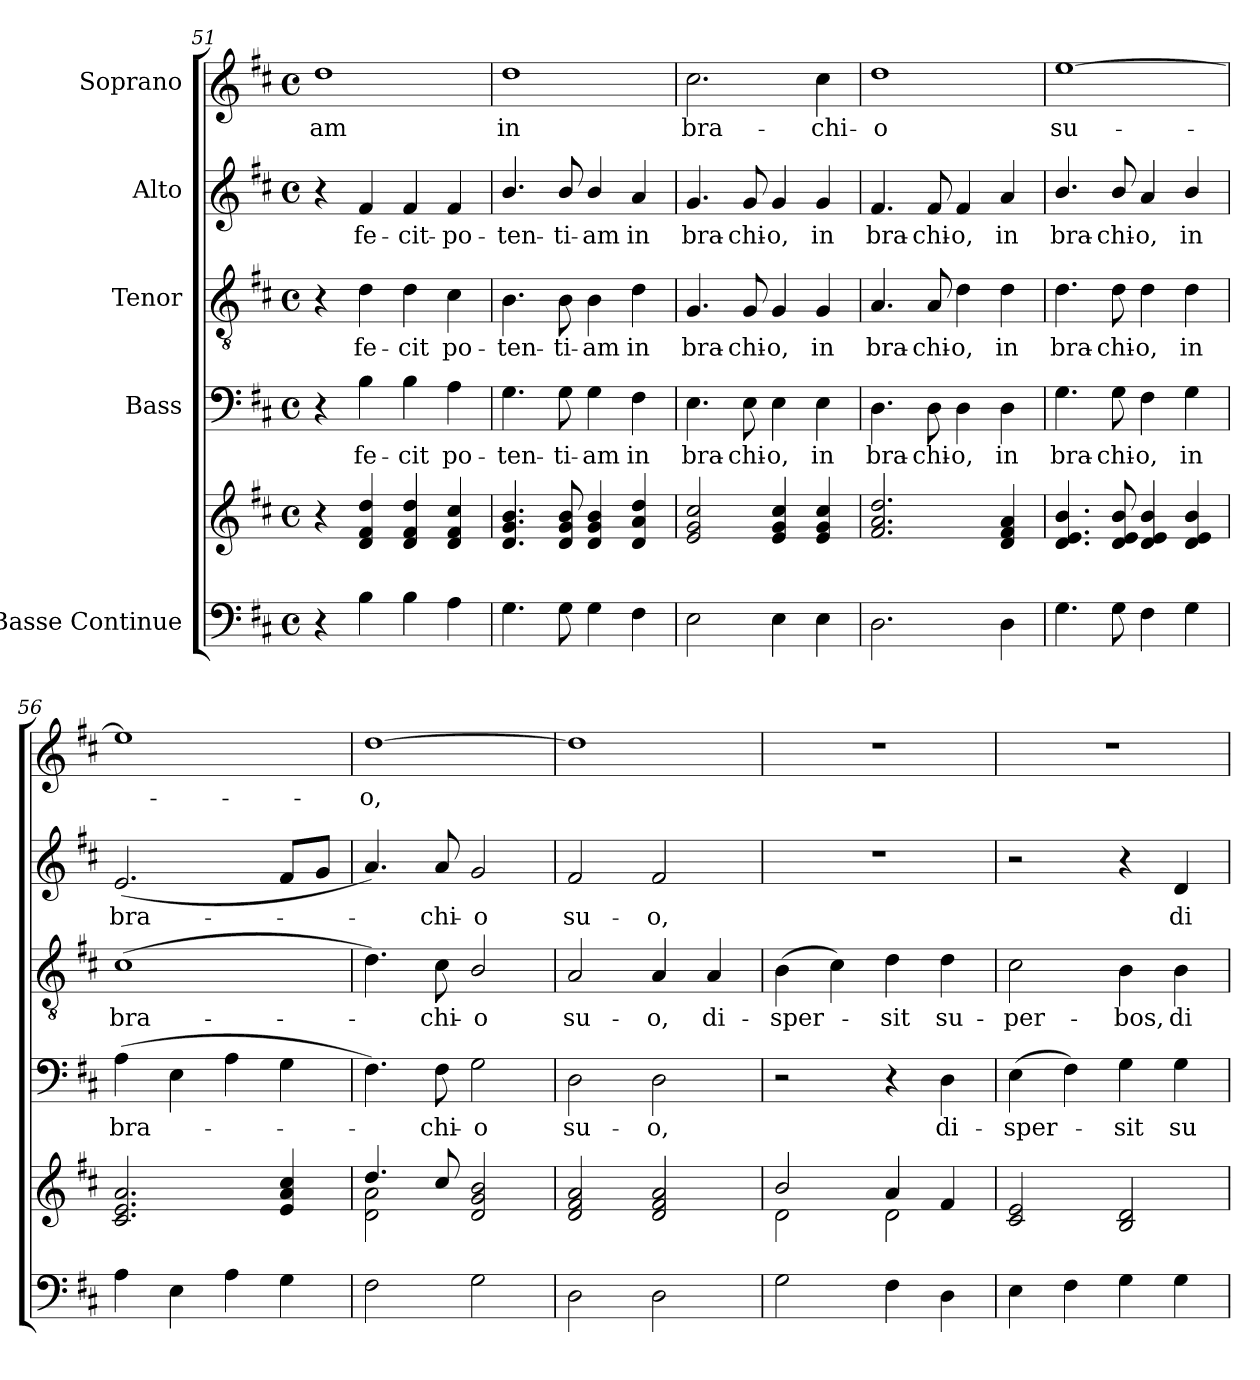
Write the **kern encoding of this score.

**kern	**kern	**kern	**text	**kern	**text	**kern	**text	**kern	**text
*part5	*part5	*part4	*part4	*part3	*part3	*part2	*part2	*part1	*part1
*staff6	*staff5	*staff4	*staff4	*staff3	*staff3	*staff2	*staff2	*staff1	*staff1
*I"Basse Continue	*	*I"Bass	*	*I"Tenor	*	*I"Alto	*	*I"Soprano	*
*clefF4	*clefG2	*clefF4	*	*clefGv2	*	*clefG2	*	*clefG2	*
*k[f#c#]	*k[f#c#]	*k[f#c#]	*	*k[f#c#]	*	*k[f#c#]	*	*k[f#c#]	*
*M4/4	*M4/4	*M4/4	*	*M4/4	*	*M4/4	*	*M4/4	*
*met(c)	*met(c)	*met(c)	*	*met(c)	*	*met(c)	*	*met(c)	*
=51	=51	=51	=51	=51	=51	=51	=51	=51	=51
4r	4r	4r	.	4r	.	4r	.	1dd!	am
4B\	4d/ 4f#/ 4dd/	4B!\	fe-	4d!\	fe-	4f#!/	fe-	.	.
4B\	4d/ 4f#/ 4dd/	4B!\	cit	4d!\	cit	4f#!/	cit-	.	.
4A\	4d/ 4f#/ 4cc#/	4A!\	po-	4c#!\	po-	4f#!/	po-	.	.
=52	=52	=52	=52	=52	=52	=52	=52	=52	=52
4.G\	4.d/ 4.g/ 4.b/	4.G!\	ten-	4.B!\	ten-	4.b!/	ten-	1dd!	in
8G\	8d/ 8g/ 8b/	8G!\	ti-	8B!\	ti-	8b!/	ti-	.	.
4G\	4d/ 4g/ 4b/	4G!\	am	4B!\	am	4b!/	am	.	.
4F#\	4d/ 4a/ 4dd/	4F#!\	in	4d!\	in	4a!/	in	.	.
!!LO:LB:g=z
=53	=53	=53	=53	=53	=53	=53	=53	=53	=53
2E\	2e/ 2g/ 2cc#/	4.E!\	bra-	4.G!/	bra-	4.g!/	bra-	2.cc#!\	bra-
.	.	8E!\	chi-	8G!/	chi-	8g!/	chi-	.	.
4E\	4e/ 4g/ 4cc#/	4E!\	o,	4G!/	o,	4g!/	o,	.	.
4E\	4e/ 4g/ 4cc#/	4E!\	in	4G!/	in	4g!/	in	4cc#!\	chi-
=54	=54	=54	=54	=54	=54	=54	=54	=54	=54
2.D\	2.f#/ 2.a/ 2.dd/	4.D!\	bra-	4.A!/	bra-	4.f#!/	bra-	1dd!	o
.	.	8D!\	chi-	8A!/	chi-	8f#!/	chi-	.	.
.	.	4D!\	o,	4d!\	o,	4f#!/	o,	.	.
4D\	4d/ 4f#/ 4a/	4D!\	in	4d!\	in	4a!/	in	.	.
=55	=55	=55	=55	=55	=55	=55	=55	=55	=55
4.G\	4.d/ 4.e/ 4.b/	4.G!\	bra-	4.d!\	bra-	4.b!/	bra-	[1ee!	su-
8G\	8d/ 8e/ 8b/	8G!\	chi-	8d!\	chi-	8b!/	chi-	.	.
4F#\	4d/ 4e/ 4b/	4F#!\	o,	4d!\	o,	4a!/	o,	.	.
4G\	4d/ 4e/ 4b/	4G!\	in	4d!\	in	4b!/	in	.	.
=56	=56	=56	=56	=56	=56	=56	=56	=56	=56
4A\	2.c#/ 2.e/ 2.a/	(4A!\	bra-	(1c#!	bra-	(>2.e!/	bra-	1ee!]	.
4E\	.	4E!\	.	.	.	.	.	.	.
4A\	.	4A!\	.	.	.	.	.	.	.
4G\	4e/ 4a/ 4cc#/	4G!\	.	.	.	8f#!/L	.	.	.
.	.	.	.	.	.	8g!/J	.	.	.
=57	=57	=57	=57	=57	=57	=57	=57	=57	=57
*	*^	*	*	*	*	*	*	*	*
2F#\	4.dd/	2d\ 2a\	4.F#!\)	.	4.d!\)	.	4.a!/)	.	[1dd!	-o,
.	8cc#/	.	8F#!\	chi-	8c#!\	-chi-	8a!/	-chi-	.	.
2G\	2d/ 2g/ 2b/	2ryy	2G!\	o	2B!/	o	2g!/	-o	.	.
*	*v	*v	*	*	*	*	*	*	*	*
=58	=58	=58	=58	=58	=58	=58	=58	=58	=58
2D\	2d/ 2f#/ 2a/	2D!\	su-	2A!/	su-	2f#!/	su-	1dd!]	.
2D\	2d/ 2f#/ 2a/	2D!\	o,	4A!/	o,	2f#!/	o,	.	.
.	.	.	.	4A!/	di-	.	.	.	.
!!LO:PB:g=z
=59	=59	=59	=59	=59	=59	=59	=59	=59	=59
*	*^	*	*	*	*	*	*	*	*
2G\	2b/	2d\	2r	.	(4B!\	sper-	1r	.	1r	.
.	.	.	.	.	4c#!\)	.	.	.	.	.
4F#\	4a/	2d\	4r	.	4d!\	-sit	.	.	.	.
4D\	4f#/	.	4D!\	di-	4d!\	su-	.	.	.	.
*	*v	*v	*	*	*	*	*	*	*	*
=60	=60	=60	=60	=60	=60	=60	=60	=60	=60
4E\	2c#/ 2e/	(4E!\	sper-	2c#!\	per-	2r	.	1r	.
4F#\	.	4F#!\)	.	.	.	.	.	.	.
4G\	2B/ 2d/	4G!\	-sit	4B!\	bos,	4r	.	.	.
4G\	.	4G!\	su-	4B!\	di-	4d!/	di-	.	.
=	=	=	=	=	=	=	=	=	=
*-	*-	*-	*-	*-	*-	*-	*-	*-	*-
